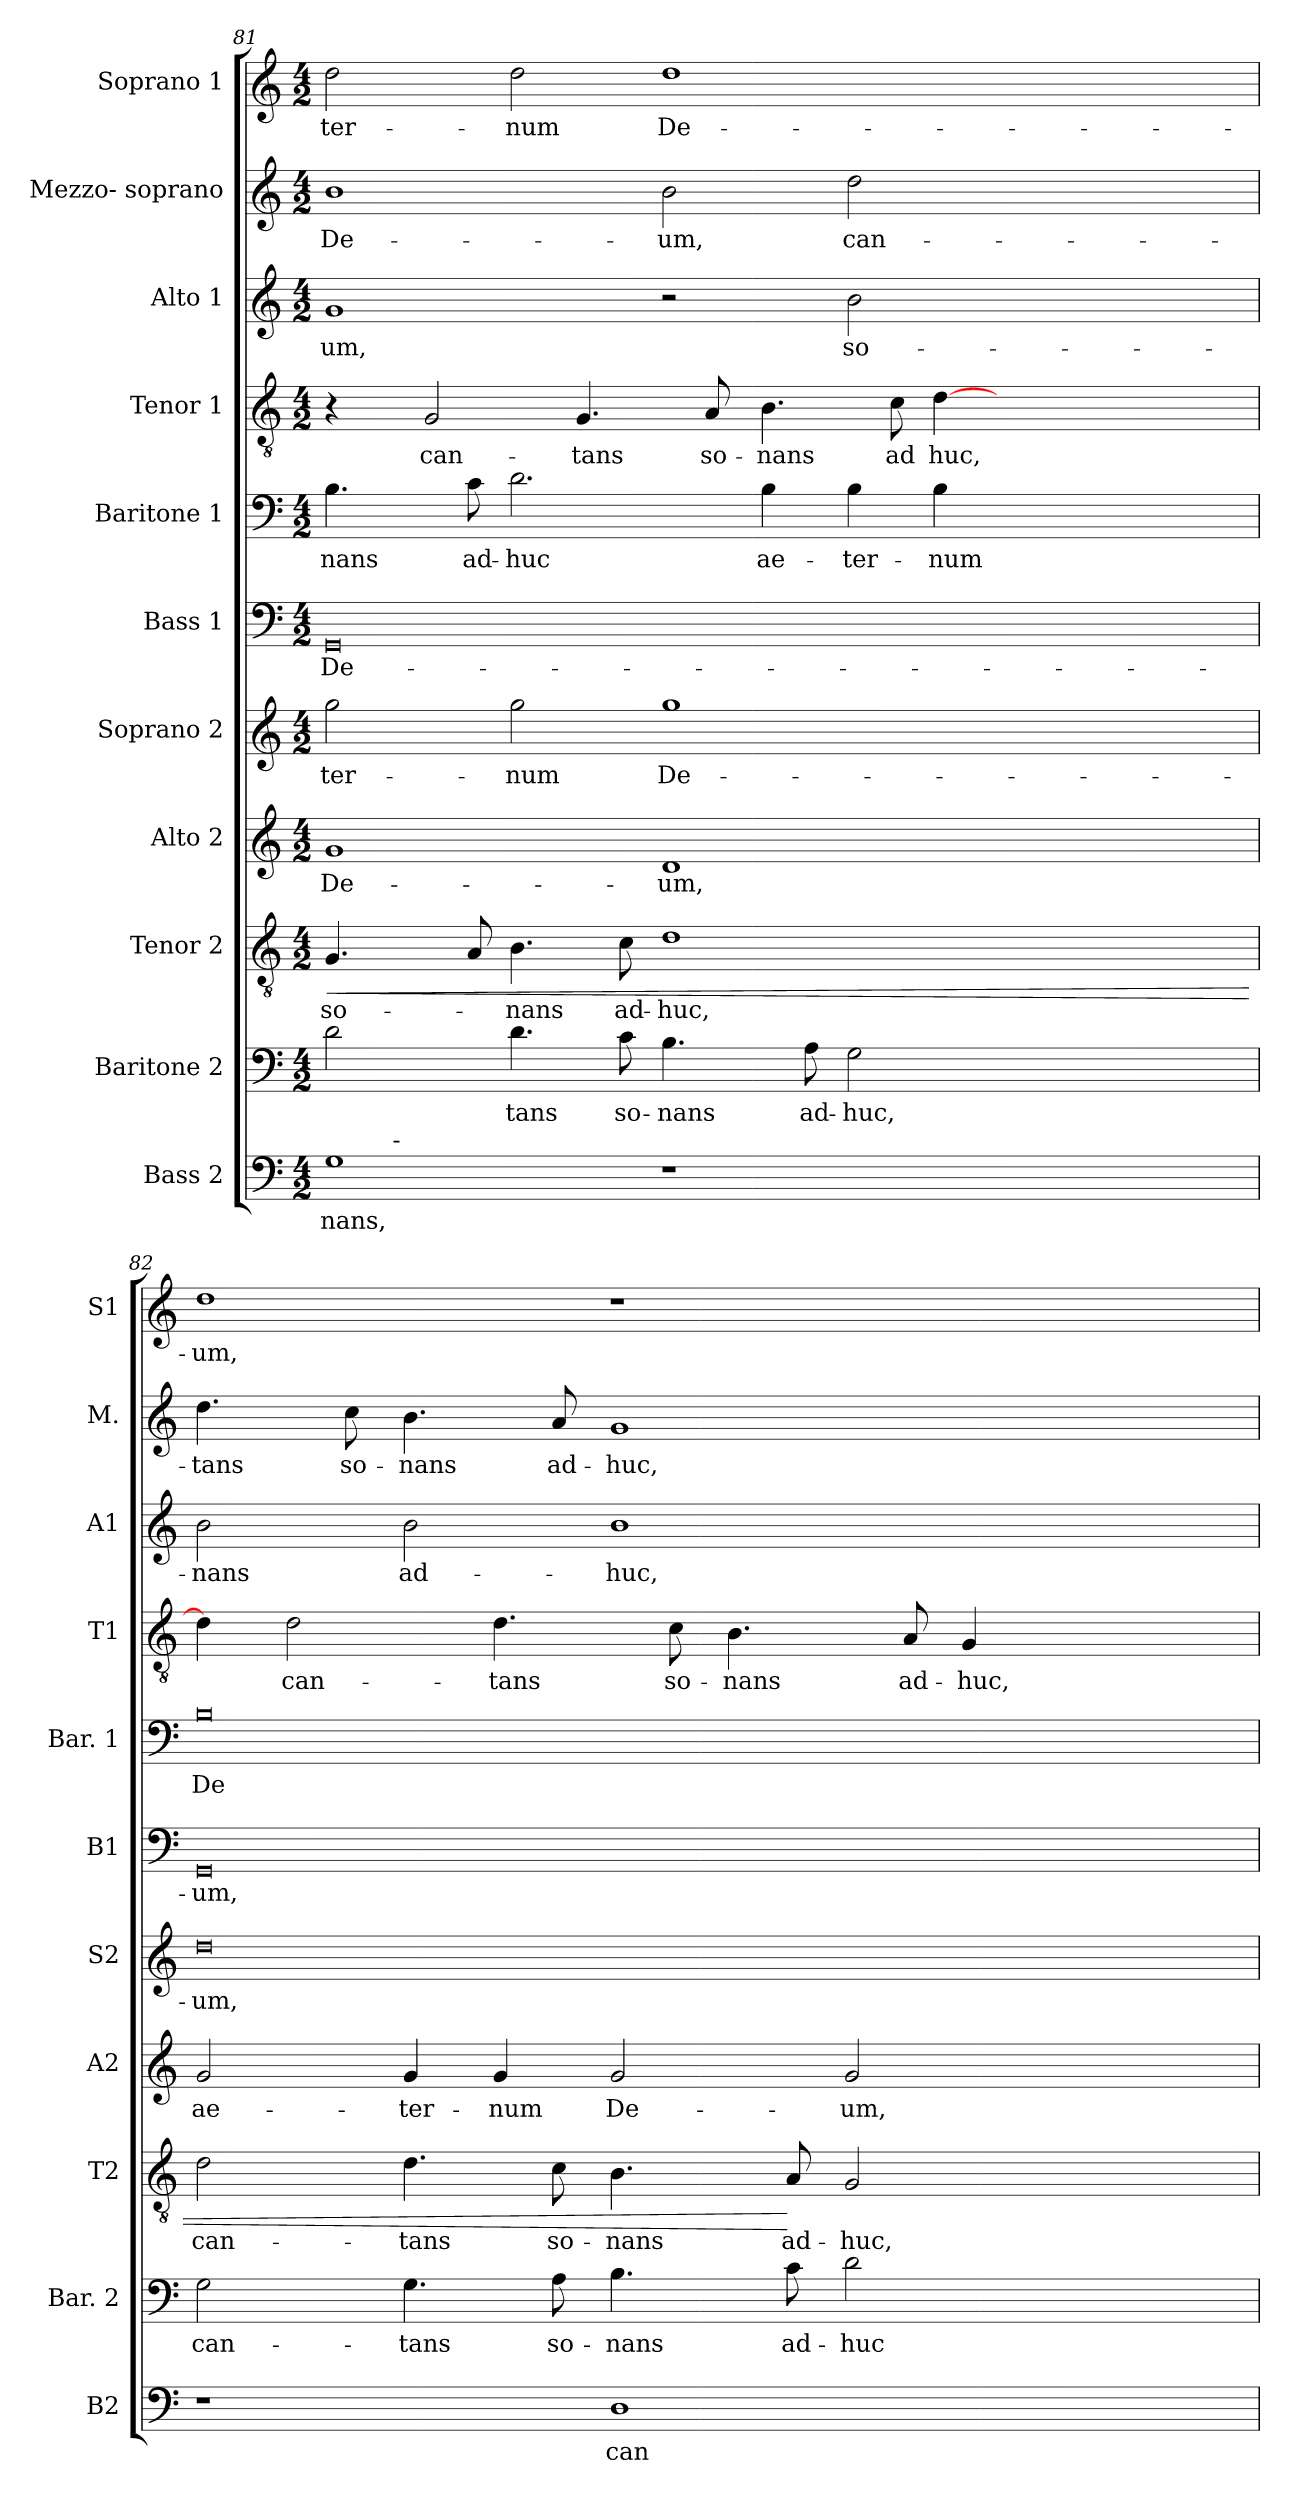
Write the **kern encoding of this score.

**kern	**text	**kern	**text	**kern	**text	**dynam	**kern	**text	**kern	**text	**kern	**text	**kern	**text	**kern	**text	**kern	**text	**kern	**text	**kern	**text
*part11	*part11	*part10	*part10	*part9	*part9	*part9	*part8	*part8	*part7	*part7	*part6	*part6	*part5	*part5	*part4	*part4	*part3	*part3	*part2	*part2	*part1	*part1
*staff11	*staff11	*staff10	*staff10	*staff9	*staff9	*staff9	*staff8	*staff8	*staff7	*staff7	*staff6	*staff6	*staff5	*staff5	*staff4	*staff4	*staff3	*staff3	*staff2	*staff2	*staff1	*staff1
*I"Bass 2	*	*I"Baritone 2	*	*I"Tenor 2	*	*	*I"Alto 2	*	*I"Soprano 2	*	*I"Bass 1	*	*I"Baritone 1	*	*I"Tenor 1	*	*I"Alto 1	*	*I"Mezzo-  soprano	*	*I"Soprano 1	*
*I'B2	*	*I'Bar. 2	*	*I'T2	*	*	*I'A2	*	*I'S2	*	*I'B1	*	*I'Bar. 1	*	*I'T1	*	*I'A1	*	*I'M.	*	*I'S1	*
!!LO:LB:g=z
*clefF4	*	*clefF4	*	*clefGv2	*	*	*clefG2	*	*clefG2	*	*clefF4	*	*clefF4	*	*clefGv2	*	*clefG2	*	*clefG2	*	*clefG2	*
*M4/2	*	*M4/2	*	*M4/2	*	*	*M4/2	*	*M4/2	*	*M4/2	*	*M4/2	*	*M4/2	*	*M4/2	*	*M4/2	*	*M4/2	*
=81	=81	=81	=81	=81	=81	=81	=81	=81	=81	=81	=81	=81	=81	=81	=81	=81	=81	=81	=81	=81	=81	=81
!	!LO:LY:b:cj	!	!	!	!LO:LY:b:cj	!LO:HP:b	!	!LO:LY:b:cj	!	!LO:LY:b:cj	!	!LO:LY:b:rj	!	!LO:LY:b:cj	!	!	!	!LO:LY:b:cj	!	!LO:LY:b:cj	!	!LO:LY:b:rj
*^	*	*	*	*	*	*	*	*	*	*	*	*	*	*	*	*	*	*	*	*	*	*
1G	8ryy	-nans,	2d\	.	4.G/	so-	<	1g	De-	2gg\	-ter-	0GG	De-	4.B\	-nans	4r	.	1g	-um,	1b	De-	2dd\	-ter-
.	32.ryy	.	.	.	.	.	.	.	.	.	.	.	.	.	.	.	.	.	.	.	.	.	.
!	!LO:TX:a:t=-	!	!	!	!	!	!	!	!	!	!	!	!	!	!	!	!	!	!	!	!	!	!
.	1ryy	.	.	.	.	.	.	.	.	.	.	.	.	.	.	.	.	.	.	.	.	.	.
!	!	!	!	!	!	!	!	!	!	!	!	!	!	!	!	!	!LO:LY:b:cj	!	!	!	!	!	!
.	.	.	.	.	.	.	.	.	.	.	.	.	.	.	.	2G/	can-	.	.	.	.	.	.
!	!	!	!	!	!	!	!	!	!	!	!	!	!	!	!LO:LY:b	!	!	!	!	!	!	!	!
.	.	.	.	.	8A/	.	.	.	.	.	.	.	.	8c\	ad-	.	.	.	.	.	.	.	.
!	!	!	!	!LO:LY:b:cj	!	!LO:LY:b:cj	!	!	!	!	!LO:LY:b:cj	!	!	!	!LO:LY:b:rj	!	!	!	!	!	!	!	!LO:LY:b:cj
.	.	.	4.d\	-tans	4.B\	-nans	.	.	.	2gg\	-num	.	.	2.d\	-huc	.	.	.	.	.	.	2dd\	-num
!	!	!	!	!	!	!	!	!	!	!	!	!	!	!	!	!	!LO:LY:b:cj	!	!	!	!	!	!
.	.	.	.	.	.	.	.	.	.	.	.	.	.	.	.	4.G/	-tans	.	.	.	.	.	.
!	!	!	!	!LO:LY:b	!	!LO:LY:b:cj	!	!	!	!	!	!	!	!	!	!	!	!	!	!	!	!	!
.	.	.	8c\	so-	8c\	ad-	.	.	.	.	.	.	.	.	.	.	.	.	.	.	.	.	.
!LO:N:vis=1	!	!	!	!LO:LY:b:cj	!	!LO:LY:b:cj	!	!	!LO:LY:b:cj	!	!LO:LY:b:cj	!	!	!	!	!	!	!	!	!	!LO:LY:b:cj	!	!LO:LY:b:rj
0r	.	.	4.B\	-nans	1d	-huc,	.	1d	-um,	1gg	De-	.	.	.	.	.	.	2r	.	2b\	-um,	1dd	De-
!	!	!	!	!	!	!	!	!	!	!	!	!	!	!	!	!	!LO:LY:b	!	!	!	!	!	!
.	.	.	.	.	.	.	.	.	.	.	.	.	.	.	.	8A/	so-	.	.	.	.	.	.
.	1ryy	.	.	.	.	.	.	.	.	.	.	.	.	.	.	.	.	.	.	.	.	.	.
!	!	!	!	!	!	!	!	!	!	!	!	!	!	!	!LO:LY:b:cj	!	!LO:LY:b:cj	!	!	!	!	!	!
.	.	.	.	.	.	.	.	.	.	.	.	.	.	4B\	ae-	4.B\	-nans	.	.	.	.	.	.
!	!	!	!	!LO:LY:b	!	!	!	!	!	!	!	!	!	!	!	!	!	!	!	!	!	!	!
.	.	.	8A\	ad-	.	.	.	.	.	.	.	.	.	.	.	.	.	.	.	.	.	.	.
!	!	!	!	!LO:LY:b:cj	!	!	!	!	!	!	!	!	!	!	!LO:LY:b:cj	!	!	!	!LO:LY:b:cj	!	!LO:LY:b:cj	!	!
.	.	.	2G\	-huc,	.	.	.	.	.	.	.	.	.	4B\	-ter-	.	.	2b\	so-	2dd\	can-	.	.
!	!	!	!	!	!	!	!	!	!	!	!	!	!	!	!	!	!LO:LY:b:cj	!	!	!	!	!	!
.	.	.	.	.	.	.	.	.	.	.	.	.	.	.	.	8c\	ad	.	.	.	.	.	.
!	!	!	!	!	!	!	!	!	!	!	!	!	!	!	!LO:LY:b:cj	!	!LO:LY:b	!	!	!	!	!	!
.	.	.	.	.	.	.	.	.	.	.	.	.	.	4B\	-num	[>4d\	huc,	.	.	.	.	.	.
.	.	.	1ryy	.	1ryy	.	.	1ryy	.	1ryy	.	1ryy	.	1ryy	.	1ryy	.	1ryy	.	1ryy	.	1ryy	.
.	2ryy	.	.	.	.	.	.	.	.	.	.	.	.	.	.	.	.	.	.	.	.	.	.
.	4ryy	.	.	.	.	.	.	.	.	.	.	.	.	.	.	.	.	.	.	.	.	.	.
.	16ryy	.	.	.	.	.	.	.	.	.	.	.	.	.	.	.	.	.	.	.	.	.	.
.	64ryy	.	.	.	.	.	.	.	.	.	.	.	.	.	.	.	.	.	.	.	.	.	.
=82	=82	=82	=82	=82	=82	=82	=82	=82	=82	=82	=82	=82	=82	=82	=82	=82	=82	=82	=82	=82	=82	=82	=82
!	!	!	!	!LO:LY:b:cj	!	!LO:LY:b:cj	!	!	!LO:LY:b:cj	!	!LO:LY:b:cj	!	!LO:LY:b:cj	!	!LO:LY:b:rj	!	!	!	!LO:LY:b:cj	!	!LO:LY:b:cj	!	!LO:LY:b:cj
*v	*v	*	*	*	*	*	*	*	*	*	*	*	*	*	*	*	*	*	*	*	*	*	*
1r	.	2G\	can-	2d\	can-	.	2g/	ae-	0dd	-um,	0GG	-um,	0B	De-	4d\]	.	2b\	-nans	4.dd\	-tans	1dd	-um,
!	!	!	!	!	!	!	!	!	!	!	!	!	!	!	!	!LO:LY:b:cj	!	!	!	!	!	!
.	.	.	.	.	.	.	.	.	.	.	.	.	.	.	2d\	can-	.	.	.	.	.	.
!	!	!	!	!	!	!	!	!	!	!	!	!	!	!	!	!	!	!	!	!LO:LY:b	!	!
.	.	.	.	.	.	.	.	.	.	.	.	.	.	.	.	.	.	.	8cc\	so-	.	.
!	!	!	!LO:LY:b:cj	!	!LO:LY:b:cj	!	!	!LO:LY:b:cj	!	!	!	!	!	!	!	!	!	!LO:LY:b:cj	!	!LO:LY:b:cj	!	!
.	.	4.G\	-tans	4.d\	-tans	.	4g/	-ter-	.	.	.	.	.	.	.	.	2b\	ad-	4.b\	-nans	.	.
!	!	!	!	!	!	!	!	!LO:LY:b:cj	!	!	!	!	!	!	!	!LO:LY:b:cj	!	!	!	!	!	!
.	.	.	.	.	.	.	4g/	-num	.	.	.	.	.	.	4.d\	-tans	.	.	.	.	.	.
!	!	!	!LO:LY:b	!	!LO:LY:b	!	!	!	!	!	!	!	!	!	!	!	!	!	!	!LO:LY:b	!	!
.	.	8A\	so-	8c\	so-	.	.	.	.	.	.	.	.	.	.	.	.	.	8a/	ad-	.	.
!LO:N:vis=1	!LO:LY:b:cj	!	!LO:LY:b:cj	!	!LO:LY:b:cj	!	!	!LO:LY:b:cj	!	!	!	!	!	!	!	!	!	!LO:LY:b:cj	!	!LO:LY:b:cj	!LO:N:vis=1	!
0D	can-	4.B\	-nans	4.B\	-nans	.	2g/	De-	.	.	.	.	.	.	.	.	1b	-huc,	1g	-huc,	0r	.
!	!	!	!	!	!	!	!	!	!	!	!	!	!	!	!	!LO:LY:b	!	!	!	!	!	!
.	.	.	.	.	.	.	.	.	.	.	.	.	.	.	8c\	so-	.	.	.	.	.	.
!	!	!	!	!	!	!	!	!	!	!	!	!	!	!	!	!LO:LY:b:cj	!	!	!	!	!	!
.	.	.	.	.	.	.	.	.	.	.	.	.	.	.	4.B\	-nans	.	.	.	.	.	.
!	!	!	!LO:LY:b	!	!LO:LY:b	!	!	!	!	!	!	!	!	!	!	!	!	!	!	!	!	!
.	.	8c\	ad-	8A/	ad-	[	.	.	.	.	.	.	.	.	.	.	.	.	.	.	.	.
!	!	!	!LO:LY:b:rj	!	!LO:LY:b:cj	!	!	!LO:LY:b:cj	!	!	!	!	!	!	!	!	!	!	!	!	!	!
.	.	2d\	-huc	2G/	-huc,	.	2g/	-um,	.	.	.	.	.	.	.	.	.	.	.	.	.	.
!	!	!	!	!	!	!	!	!	!	!	!	!	!	!	!	!LO:LY:b	!	!	!	!	!	!
.	.	.	.	.	.	.	.	.	.	.	.	.	.	.	8A/	ad-	.	.	.	.	.	.
!	!	!	!	!	!	!	!	!	!	!	!	!	!	!	!	!LO:LY:b:cj	!	!	!	!	!	!
.	.	.	.	.	.	.	.	.	.	.	.	.	.	.	4G/	-huc,	.	.	.	.	.	.
.	.	1ryy	.	1ryy	.	.	1ryy	.	1ryy	.	1ryy	.	1ryy	.	1ryy	.	1ryy	.	1ryy	.	.	.
=	=	=	=	=	=	=	=	=	=	=	=	=	=	=	=	=	=	=	=	=	=	=
*-	*-	*-	*-	*-	*-	*-	*-	*-	*-	*-	*-	*-	*-	*-	*-	*-	*-	*-	*-	*-	*-	*-
